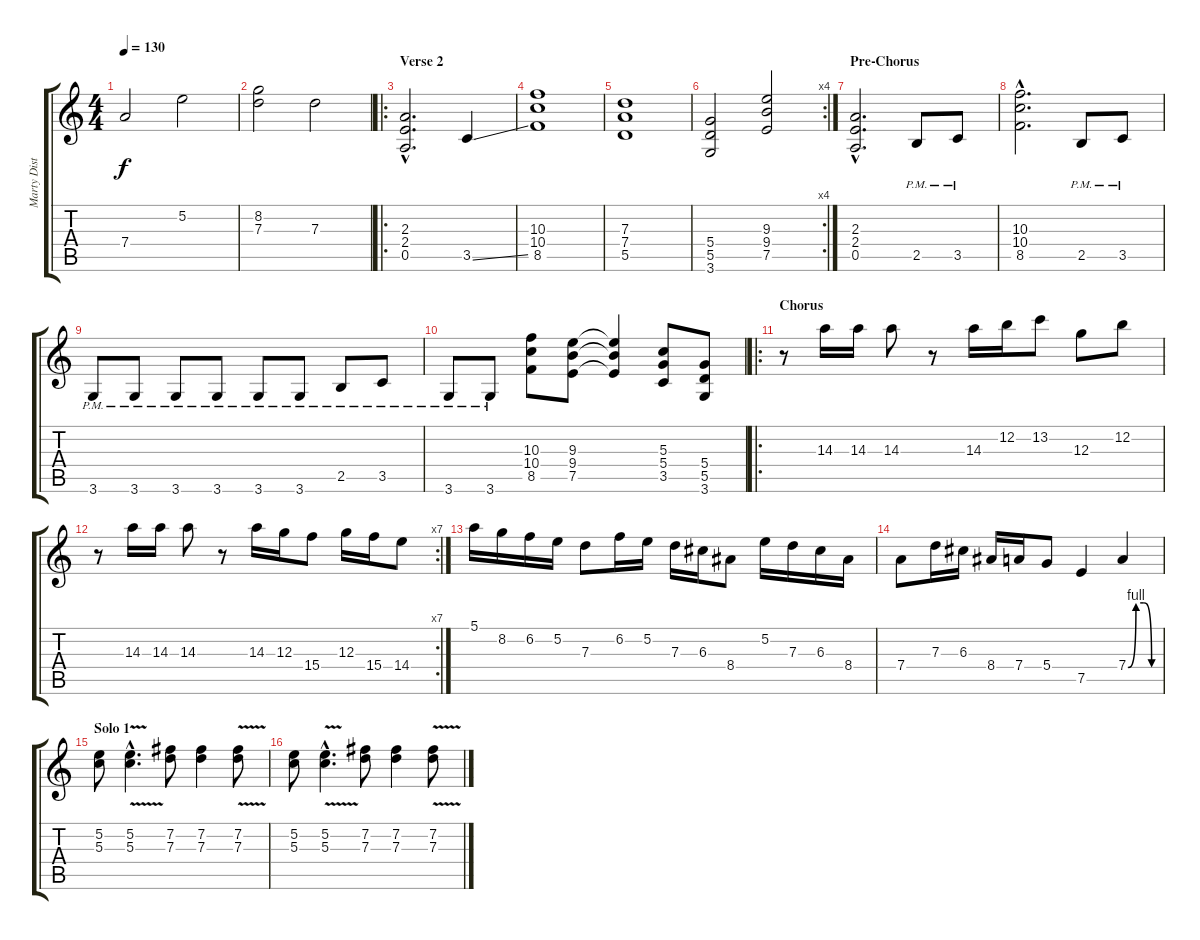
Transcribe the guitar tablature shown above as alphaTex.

\track ("Marty Distorsion" "Marty Dist") {instrument distortionguitar}
\staff {score tabs}
\tuning (E4 B3 G3 D3 A2 E2) {hide}
\ts (4 4)
\tempo 130
\clef g2
\ks c
7.4{t}.2{dy f} 5.2.2 |
(8.2 7.3).2 7.3.2 |
\ro
\section ("" "Verse 2")
(2.3{hac} 2.4{hac} 0.5{hac}).2{d} 3.5{ss}.4 |
(10.3 10.4 8.5).1 |
(7.3 7.4 5.5).1 |
\rc 4
(5.4 5.5 3.6).2 (9.3 9.4 7.5).2 |
\section ("" "Pre-Chorus")
(2.3{hac} 2.4{hac} 0.5{hac}).2{d} 2.5{pm}.8 3.5{pm}.8 |
(10.3{hac} 10.4{hac} 8.5{hac}).2{d} 2.5{pm}.8 3.5{pm}.8 |
3.6{pm}.8 3.6{pm}.8 3.6{pm}.8 3.6{pm}.8 3.6{pm}.8 3.6{pm}.8 2.5{pm}.8 3.5{pm}.8 |
3.6{pm}.8 3.6{pm}.8 (10.3 10.4 8.5).8 (9.3 9.4 7.5).8 (9.3{t} 9.4{t} 7.5{t}).4 (5.3 5.4 3.5).8 (5.4 5.5 3.6).8 |
\ro
\section ("" "Chorus")
r.8 14.3.16 14.3.16 14.3.8 r.8 14.3.16 12.2.16 13.2.8 12.3.8 12.2.8 |
\rc 7
r.8 14.3.16 14.3.16 14.3.8 r.8 14.3.16 12.3.16 15.4.8 12.3.16 15.4.16 14.4.8 |
5.1.16 8.2.16 6.2.16 5.2.16 7.3.8 6.2.16 5.2.16 7.3.16 6.3.16 8.4.8 5.2.16 7.3.16 6.3.16 8.4.16 |
7.4.8 7.3.16 6.3.16 8.4.16 7.4.16 5.4.8 7.5.4 7.4{be (custom 0 0 15 4 30 4 45 0 60 0)}.4 |
\section ("" "Solo 1")
(5.2 5.3).8 (5.2{v hac} 5.3{v hac}).4{d} (7.2 7.3).8 (7.2 7.3).4 (7.2{v} 7.3{v}).8 |
(5.2 5.3).8 (5.2{v hac} 5.3{v hac}).4{d} (7.2 7.3).8 (7.2 7.3).4 (7.2{v} 7.3{v}).8
